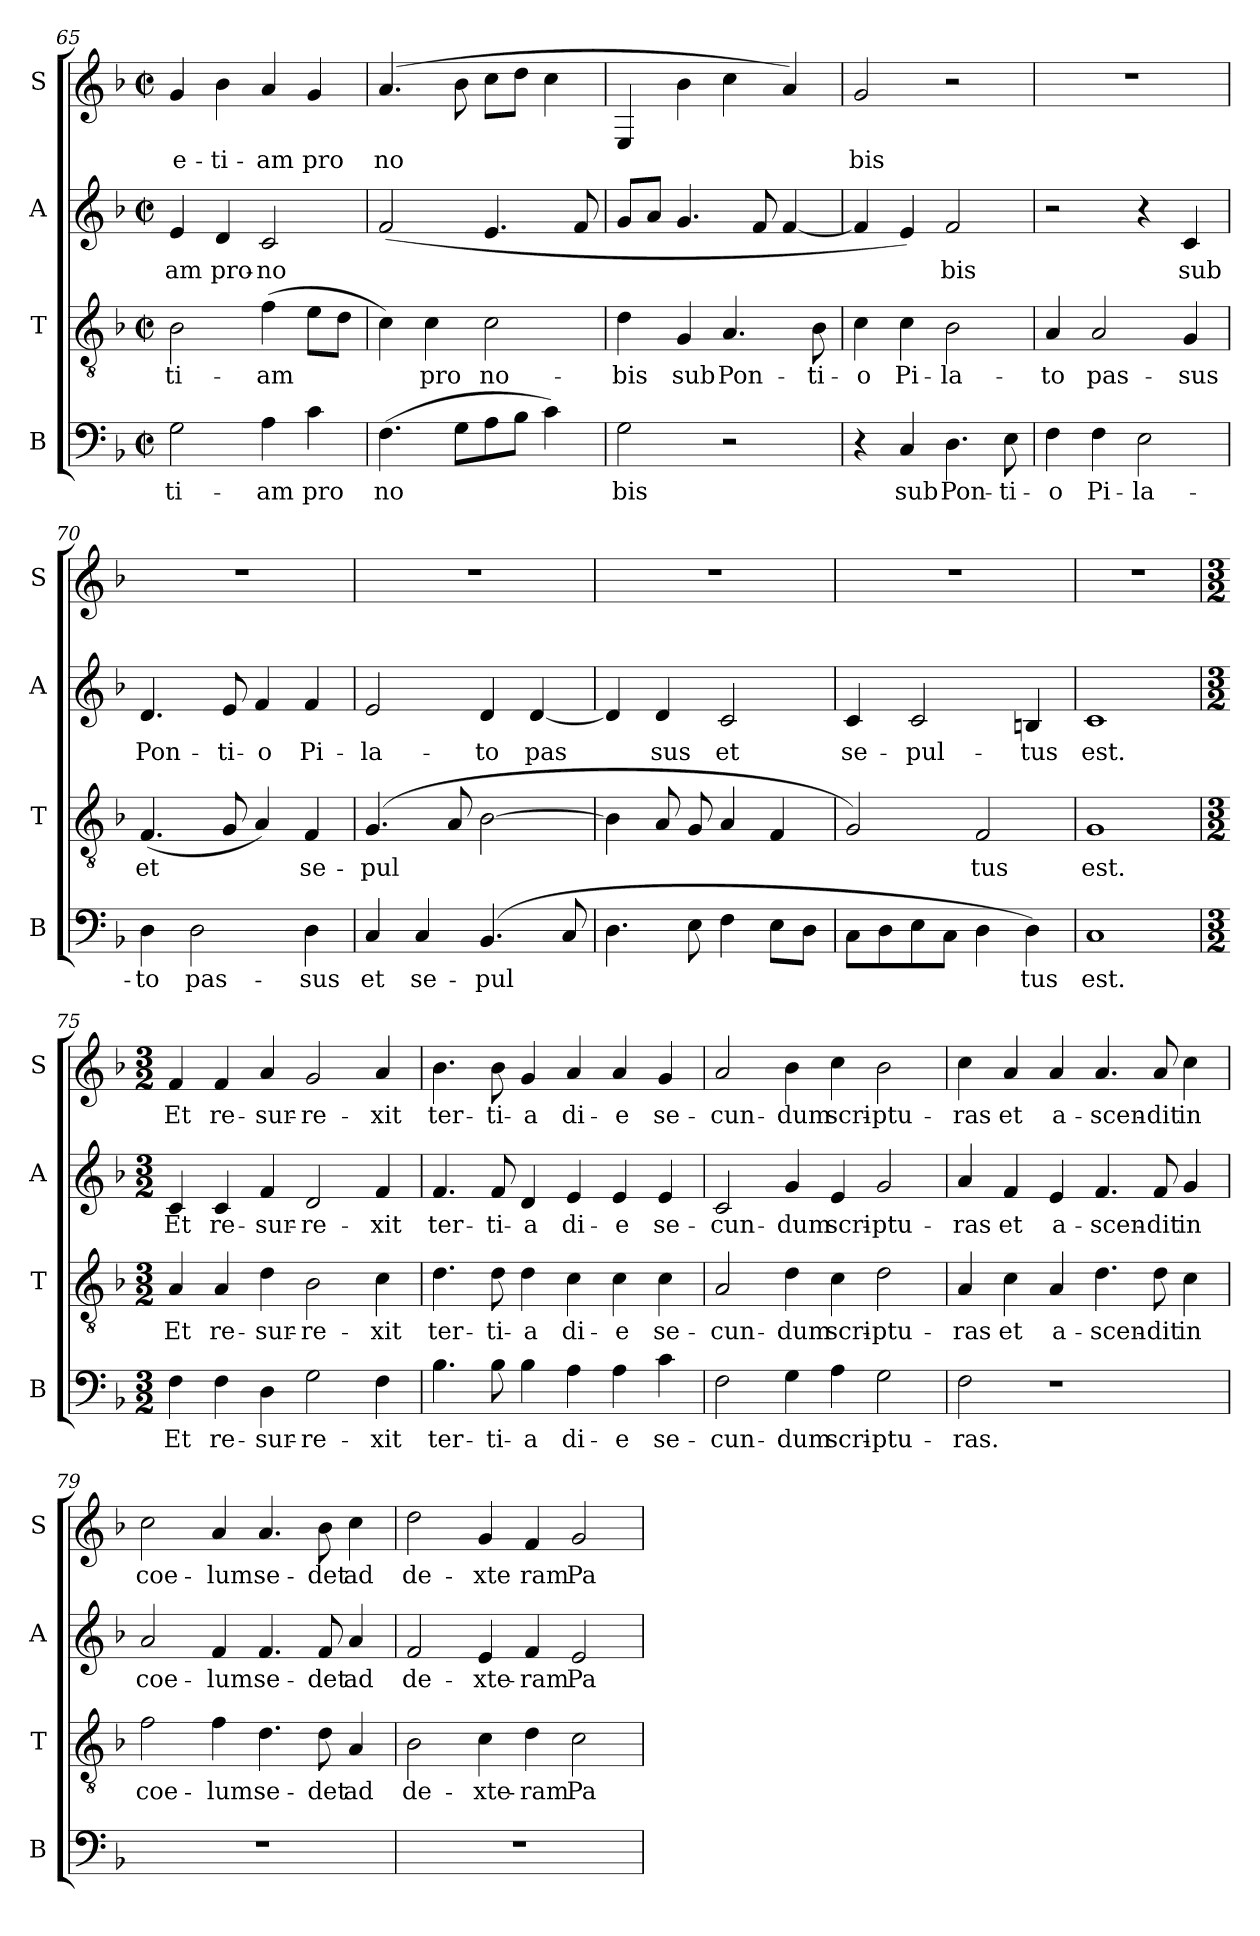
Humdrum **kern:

**kern	**text	**kern	**text	**kern	**text	**kern	**text
*part4	*part4	*part3	*part3	*part2	*part2	*part1	*part1
*staff4	*staff4	*staff3	*staff3	*staff2	*staff2	*staff1	*staff1
*I"B	*	*I"T	*	*I"A	*	*I"S	*
*I'B	*	*I'T	*	*I'A	*	*I'S	*
*clefF4	*	*clefGv2	*	*clefG2	*	*clefG2	*
*k[b-]	*	*k[b-]	*	*k[b-]	*	*k[b-]	*
*M2/2	*	*M2/2	*	*M2/2	*	*M2/2	*
*met(c|)	*	*met(c|)	*	*met(c|)	*	*met(c|)	*
=65	=65	=65	=65	=65	=65	=65	=65
2G\	-ti-	2B-\	-ti-	4e/	-am	4g/	e-
.	.	.	.	4d/	pro-	4b-\	-ti-
4A\	-am	(4f\	-am	2c/	no	4a/	-am
4c\	pro	8e\L	.	.	.	4g/	pro
.	.	8d\J	.	.	.	.	.
=66	=66	=66	=66	=66	=66	=66	=66
(4.F\	no	4c\)	.	(2f/	.	(4.a/	no
.	.	4c\	pro	.	.	.	.
8G\L	.	.	.	.	.	8b-\	.
8A\	.	2c\	no-	4.e/	.	8cc\L	.
8B-\J	.	.	.	.	.	8dd\J	.
4c\)	.	.	.	.	.	4cc\	.
.	.	.	.	8f/	.	.	.
=67	=67	=67	=67	=67	=67	=67	=67
2G\	bis	4d\	-bis	8g/L	.	4E/	.
.	.	.	.	8a/J	.	.	.
.	.	4G/	sub	4.g/	.	4b-\	.
2r	.	4.A/	Pon-	.	.	4cc\	.
.	.	.	.	8f/	.	.	.
.	.	.	.	[4f/	.	4a/)	.
.	.	8B-\	-ti-	.	.	.	.
=68	=68	=68	=68	=68	=68	=68	=68
4r	.	4c\	-o	4f/]	.	2g/	bis
4C/	sub	4c\	Pi-	4e/)	.	.	.
4.D\	Pon-	2B-\	-la-	2f/	bis	2r	.
8E\	-ti-	.	.	.	.	.	.
=69	=69	=69	=69	=69	=69	=69	=69
4F\	-o	4A/	-to	2r	.	1r	.
4F\	Pi-	2A/	pas-	.	.	.	.
2E\	-la-	.	.	4r	.	.	.
.	.	4G/	-sus	4c/	sub	.	.
=70	=70	=70	=70	=70	=70	=70	=70
4D\	-to	(4.F/	et	4.d/	Pon-	1r	.
2D\	pas-	.	.	.	.	.	.
.	.	8G/	.	8e/	-ti-	.	.
.	.	4A/)	.	4f/	-o	.	.
4D\	-sus	4F/	se-	4f/	Pi-	.	.
!!LO:PB:g=z
=71	=71	=71	=71	=71	=71	=71	=71
4C/	et	(4.G/	-pul	2e/	-la-	1r	.
4C/	se-	.	.	.	.	.	.
.	.	8A/	.	.	.	.	.
(4.BB-/	-pul	[2B-\	.	4d/	-to	.	.
.	.	.	.	[4d/	pas	.	.
8C/	.	.	.	.	.	.	.
=72	=72	=72	=72	=72	=72	=72	=72
4.D\	.	4B-\]	.	4d/]	.	1r	.
.	.	8A/	.	4d/	sus	.	.
8E\	.	8G/	.	.	.	.	.
4F\	.	4A/	.	2c/	et	.	.
8E\L	.	4F/	.	.	.	.	.
8D\J	.	.	.	.	.	.	.
=73	=73	=73	=73	=73	=73	=73	=73
8C\L	.	2G/)	.	4c/	se-	1r	.
8D\	.	.	.	.	.	.	.
8E\	.	.	.	2c/	-pul-	.	.
8C\J	.	.	.	.	.	.	.
4D\	.	2F/	tus	.	.	.	.
4D\)	tus	.	.	4Bn/	-tus	.	.
=74	=74	=74	=74	=74	=74	=74	=74
1C	est.	1G	est.	1c	est.	1r	.
=75	=75	=75	=75	=75	=75	=75	=75
*M3/2	*	*M3/2	*	*M3/2	*	*M3/2	*
*	*	*	*	*	*	*MM150	*
4F\	Et	4A/	Et	4c/	Et	4f/	Et
4F\	re-	4A/	re-	4c/	re-	4f/	re-
4D\	-sur-	4d\	-sur-	4f/	-sur-	4a/	-sur-
2G\	-re-	2B-\	-re-	2d/	-re-	2g/	-re-
4F\	-xit	4c\	-xit	4f/	-xit	4a/	-xit
=76	=76	=76	=76	=76	=76	=76	=76
4.B-\	ter-	4.d\	ter-	4.f/	ter-	4.b-\	ter-
8B-\	-ti-	8d\	-ti-	8f/	-ti-	8b-\	-ti-
4B-\	-a	4d\	-a	4d/	-a	4g/	-a
4A\	di-	4c\	di-	4e/	di-	4a/	di-
4A\	-e	4c\	-e	4e/	-e	4a/	-e
4c\	se-	4c\	se-	4e/	se-	4g/	se-
=77	=77	=77	=77	=77	=77	=77	=77
2F\	-cun-	2A/	-cun-	2c/	-cun-	2a/	-cun-
4G\	-dum	4d\	-dum	4g/	-dum	4b-\	-dum
4A\	scri-	4c\	scri-	4e/	scri-	4cc\	scri-
2G\	-ptu-	2d\	-ptu-	2g/	-ptu-	2b-\	-ptu-
!!LO:LB:g=z
=78	=78	=78	=78	=78	=78	=78	=78
2F\	-ras.	4A/	-ras	4a/	-ras	4cc\	-ras
.	.	4c\	et	4f/	et	4a/	et
1r	.	4A/	a-	4e/	a-	4a/	a-
.	.	4.d\	-scen-	4.f/	-scen-	4.a/	-scen-
.	.	8d\	-dit	8f/	-dit	8a/	-dit
.	.	4c\	in	4g/	in	4cc\	in
=79	=79	=79	=79	=79	=79	=79	=79
1.r	.	2f\	coe-	2a/	coe-	2cc\	coe-
.	.	4f\	-lum	4f/	-lum	4a/	-lum
.	.	4.d\	se-	4.f/	se-	4.a/	se-
.	.	8d\	-det	8f/	-det	8b-\	-det
.	.	4A/	ad	4a/	ad	4cc\	ad
=80	=80	=80	=80	=80	=80	=80	=80
1.r	.	2B-\	de-	2f/	de-	2dd\	de-
.	.	4c\	-xte-	4e/	-xte-	4g/	-xte
.	.	4d\	-ram	4f/	-ram	4f/	ram
*	*	*	*	*	*	*MM136	*
.	.	2c\	Pa-	2e/	Pa-	2g/	Pa-
=	=	=	=	=	=	=	=
*-	*-	*-	*-	*-	*-	*-	*-
